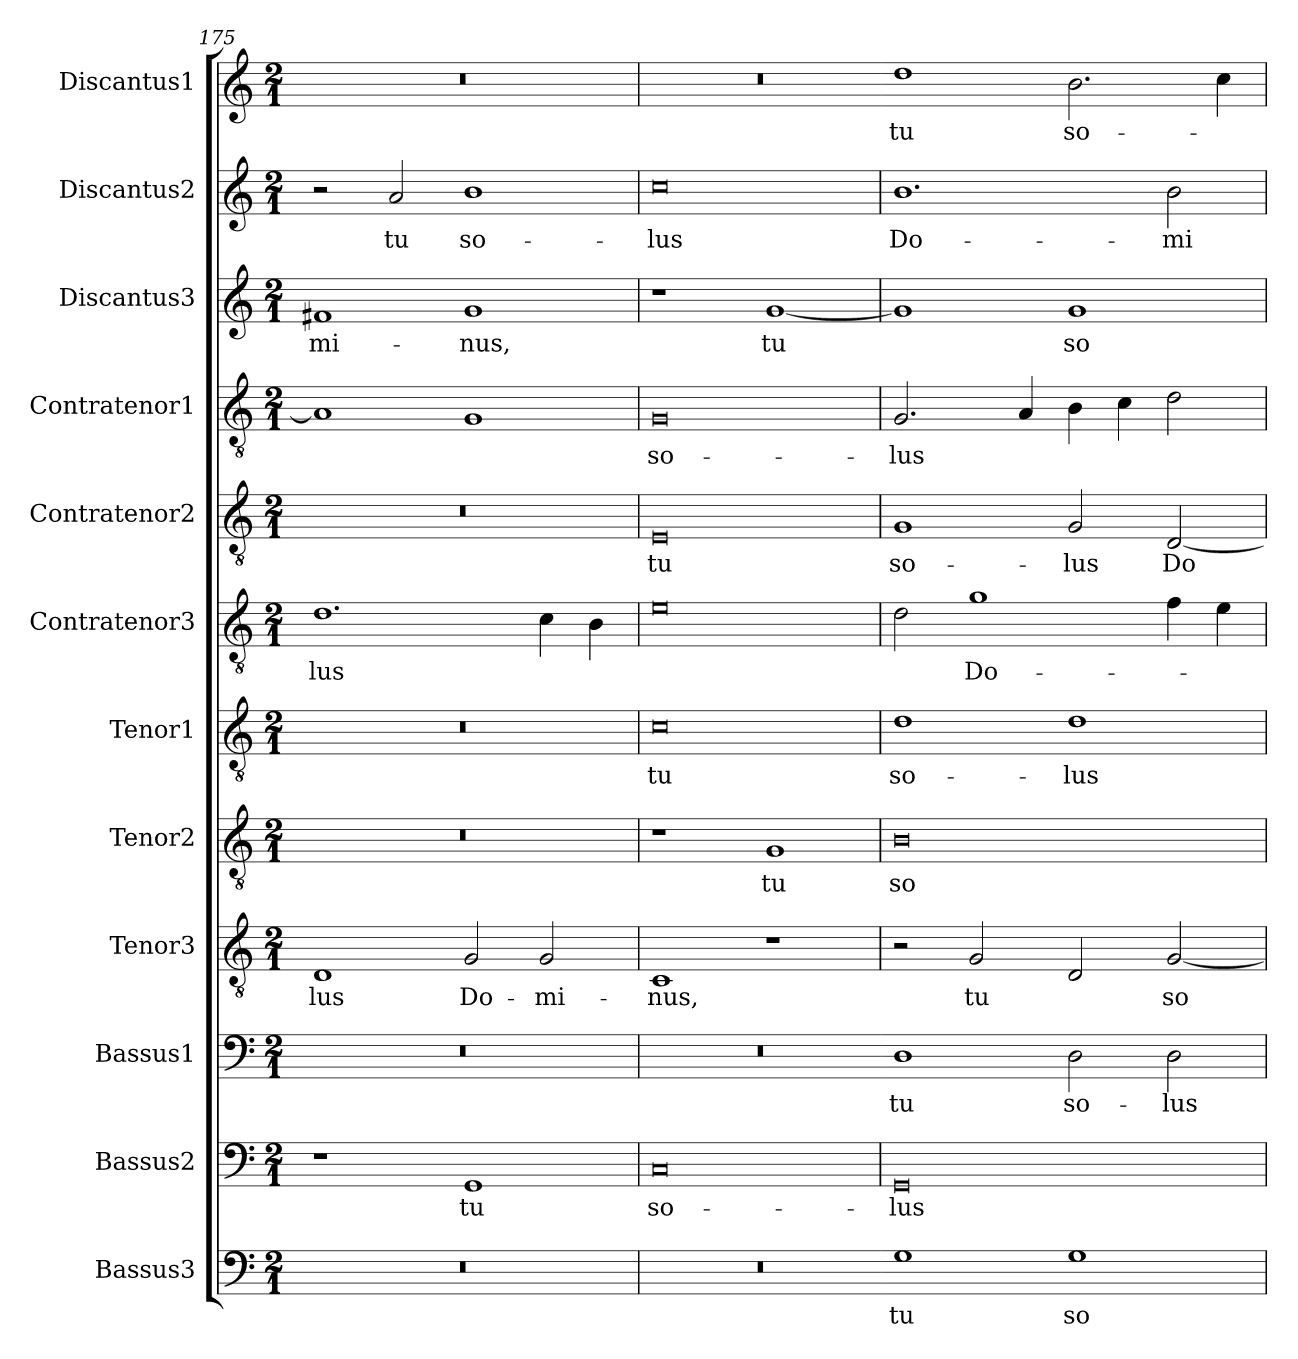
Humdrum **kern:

**kern	**text	**kern	**text	**kern	**text	**kern	**text	**kern	**text	**kern	**text	**kern	**text	**kern	**text	**kern	**text	**kern	**text	**kern	**text	**kern	**text
*part12	*part12	*part11	*part11	*part10	*part10	*part9	*part9	*part8	*part8	*part7	*part7	*part6	*part6	*part5	*part5	*part4	*part4	*part3	*part3	*part2	*part2	*part1	*part1
*staff12	*staff12	*staff11	*staff11	*staff10	*staff10	*staff9	*staff9	*staff8	*staff8	*staff7	*staff7	*staff6	*staff6	*staff5	*staff5	*staff4	*staff4	*staff3	*staff3	*staff2	*staff2	*staff1	*staff1
*I"Bassus3	*	*I"Bassus2	*	*I"Bassus1	*	*I"Tenor3	*	*I"Tenor2	*	*I"Tenor1	*	*I"Contratenor3	*	*I"Contratenor2	*	*I"Contratenor1	*	*I"Discantus3	*	*I"Discantus2	*	*I"Discantus1	*
*I'B3	*	*I'B2	*	*I'B1	*	*I'T3	*	*I'T2	*	*I'T1	*	*I'Ct3	*	*I'Ct2	*	*I'Ct1	*	*I'D3	*	*I'D2	*	*I'D1	*
*clefF4	*	*clefF4	*	*clefF4	*	*clefGv2	*	*clefGv2	*	*clefGv2	*	*clefGv2	*	*clefGv2	*	*clefGv2	*	*clefG2	*	*clefG2	*	*clefG2	*
*k[]	*	*k[]	*	*k[]	*	*k[]	*	*k[]	*	*k[]	*	*k[]	*	*k[]	*	*k[]	*	*k[]	*	*k[]	*	*k[]	*
*M2/1	*	*M2/1	*	*M2/1	*	*M2/1	*	*M2/1	*	*M2/1	*	*M2/1	*	*M2/1	*	*M2/1	*	*M2/1	*	*M2/1	*	*M2/1	*
=175	=175	=175	=175	=175	=175	=175	=175	=175	=175	=175	=175	=175	=175	=175	=175	=175	=175	=175	=175	=175	=175	=175	=175
0r	.	1r	.	0r	.	1D/	-lus	0r	.	0r	.	1.d\	-lus	0r	.	1A/]	.	1f#X/	-mi-	2r	.	0r	.
.	.	.	.	.	.	.	.	.	.	.	.	.	.	.	.	.	.	.	.	2a/	tu	.	.
.	.	1GG/	tu	.	.	2G/	Do-	.	.	.	.	.	.	.	.	1G/	.	1g/	-nus,	1b\	so-	.	.
.	.	.	.	.	.	2G/	-mi-	.	.	.	.	4c\	.	.	.	.	.	.	.	.	.	.	.
.	.	.	.	.	.	.	.	.	.	.	.	4B\	.	.	.	.	.	.	.	.	.	.	.
=176	=176	=176	=176	=176	=176	=176	=176	=176	=176	=176	=176	=176	=176	=176	=176	=176	=176	=176	=176	=176	=176	=176	=176
0r	.	0C/	so-	0r	.	1C/	-nus,	1r	.	0c\	tu	0e\	.	0E/	tu	0G/	so-	1r	.	0cc\	-lus	0r	.
.	.	.	.	.	.	1r	.	1G/	tu	.	.	.	.	.	.	.	.	[1g/	tu	.	.	.	.
=177	=177-	=177	=177-	=177	=177-	=177	=177-	=177	=177-	=177	=177-	=177	=177-	=177	=177-	=177	=177-	=177	=177-	=177	=177-	=177-	=177-
1G\	tu	0GG/	-lus	1D\	tu	2r	.	0B\	so-	1d\	so-	2d\	.	1G/	so-	2.G/	-lus	1g/]	.	1.b\	Do-	1dd\	tu
.	.	.	.	.	.	2G/	tu	.	.	.	.	1g\	Do-	.	.	.	.	.	.	.	.	.	.
.	.	.	.	.	.	.	.	.	.	.	.	.	.	.	.	4A/	.	.	.	.	.	.	.
1G\	so-	.	.	2D\	so-	2D/	.	.	.	1d\	-lus	.	.	2G/	-lus	4B\	.	1g/	so-	.	.	2.b\	so-
.	.	.	.	.	.	.	.	.	.	.	.	.	.	.	.	4c\	.	.	.	.	.	.	.
.	.	.	.	2D\	-lus	[2G/	so-	.	.	.	.	4f\	.	[2D/	Do-	2d\	.	.	.	2b\	-mi-	.	.
.	.	.	.	.	.	.	.	.	.	.	.	4e\	.	.	.	.	.	.	.	.	.	4cc\	.
=	=	=	=	=	=	=	=	=	=	=	=	=	=	=	=	=	=	=	=	=	=	=	=
*-	*-	*-	*-	*-	*-	*-	*-	*-	*-	*-	*-	*-	*-	*-	*-	*-	*-	*-	*-	*-	*-	*-	*-
